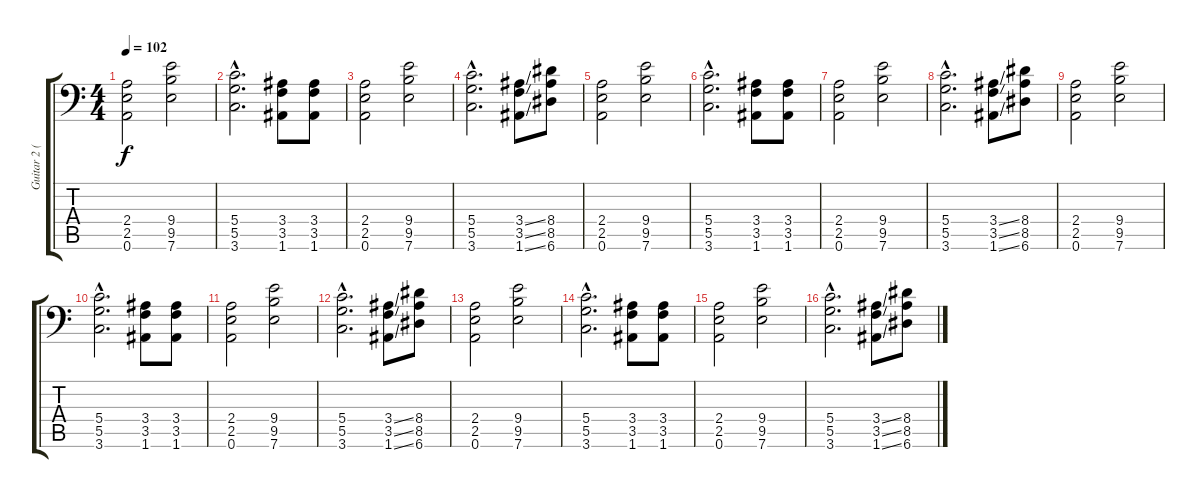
\track ("Guitar 2 (Munky)" "Guitar 2 (") {instrument distortionguitar}
\staff {score tabs}
\tuning (D4 A3 F3 G2 D2 A1) {hide}
\ts (4 4)
\tempo 102
\clef f4
\ks c
(2.4 2.5 0.6).2{dy f} (9.4 9.5 7.6).2 |
(5.4{hac} 5.5{hac} 3.6{hac}).2{d} (3.4 3.5 1.6).8 (3.4 3.5 1.6).8 |
(2.4 2.5 0.6).2 (9.4 9.5 7.6).2 |
(5.4{hac} 5.5{hac} 3.6{hac}).2{d} (3.4{ss} 3.5{ss} 1.6{ss}).8 (8.4 8.5 6.6).8 |
(2.4 2.5 0.6).2 (9.4 9.5 7.6).2 |
(5.4{hac} 5.5{hac} 3.6{hac}).2{d} (3.4 3.5 1.6).8 (3.4 3.5 1.6).8 |
(2.4 2.5 0.6).2 (9.4 9.5 7.6).2 |
(5.4{hac} 5.5{hac} 3.6{hac}).2{d} (3.4{ss} 3.5{ss} 1.6{ss}).8 (8.4 8.5 6.6).8 |
(2.4 2.5 0.6).2 (9.4 9.5 7.6).2 |
(5.4{hac} 5.5{hac} 3.6{hac}).2{d} (3.4 3.5 1.6).8 (3.4 3.5 1.6).8 |
(2.4 2.5 0.6).2 (9.4 9.5 7.6).2 |
(5.4{hac} 5.5{hac} 3.6{hac}).2{d} (3.4{ss} 3.5{ss} 1.6{ss}).8 (8.4 8.5 6.6).8 |
(2.4 2.5 0.6).2 (9.4 9.5 7.6).2 |
(5.4{hac} 5.5{hac} 3.6{hac}).2{d} (3.4 3.5 1.6).8 (3.4 3.5 1.6).8 |
(2.4 2.5 0.6).2 (9.4 9.5 7.6).2 |
(5.4{hac} 5.5{hac} 3.6{hac}).2{d} (3.4{ss} 3.5{ss} 1.6{ss}).8 (8.4 8.5 6.6).8
